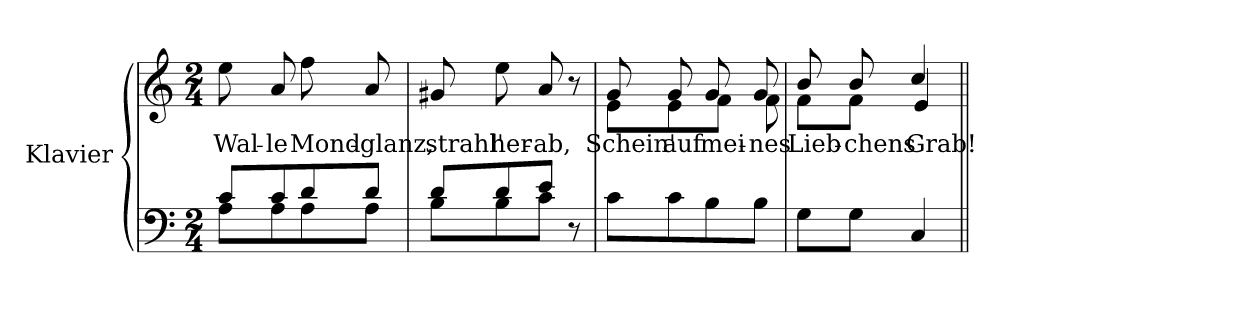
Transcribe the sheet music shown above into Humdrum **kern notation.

**kern	**kern	**text
*part1	*part1	*part1
*staff2	*staff1	*staff1
*I"Klavier	*	*
*I'Klav.	*	*
*clefF4	*clefG2	*
*k[]	*k[]	*
*M2/4	*M2/4	*
=1	=1	=1
*^	*	*
!	!	!	!LO:LY:b
8c/L	8A\L	8ee\	Wal-
!	!	!	!LO:LY:b
8c/	8A\	8a/	-le
!	!	!	!LO:LY:b
8d/	8A\	8ff\	Mond-
!	!	!	!LO:LY:b
8d/J	8A\J	8a/	-glanz,
=2	=2	=2	=2
!	!	!	!LO:LY:b
8d/L	8B\L	8g#X/	strahl'
!	!	!	!LO:LY:b
8d/	8B\	8ee\	her-
!	!	!	!LO:LY:b
8e/J	8c\J	8a/	-ab,
8r	8ryy	8r	.
!!LO:LB:g=z
=3	=3	=3	=3
!	!	!	!LO:LY:b
*v	*v	*^	*
8c\L	8g/	8e\L	Schein'
!	!	!	!LO:LY:b
8c\	8g/	8e\	auf
!	!	!	!LO:LY:b
8B\	8g/	8f\J	mei-
!	!	!	!LO:LY:b
8B\J	8g/	8f\	-nes
=4	=4	=4	=4
!	!	!	!LO:LY:b
8G\L	8b/	8f\L	Lieb-
!	!	!	!LO:LY:b
8G\J	8b/	8f\J	-chens
!	!	!	!LO:LY:b
4C/	4cc/	4e/	Grab!
*	*v	*v	*
=||	=||	=||
*-	*-	*-
